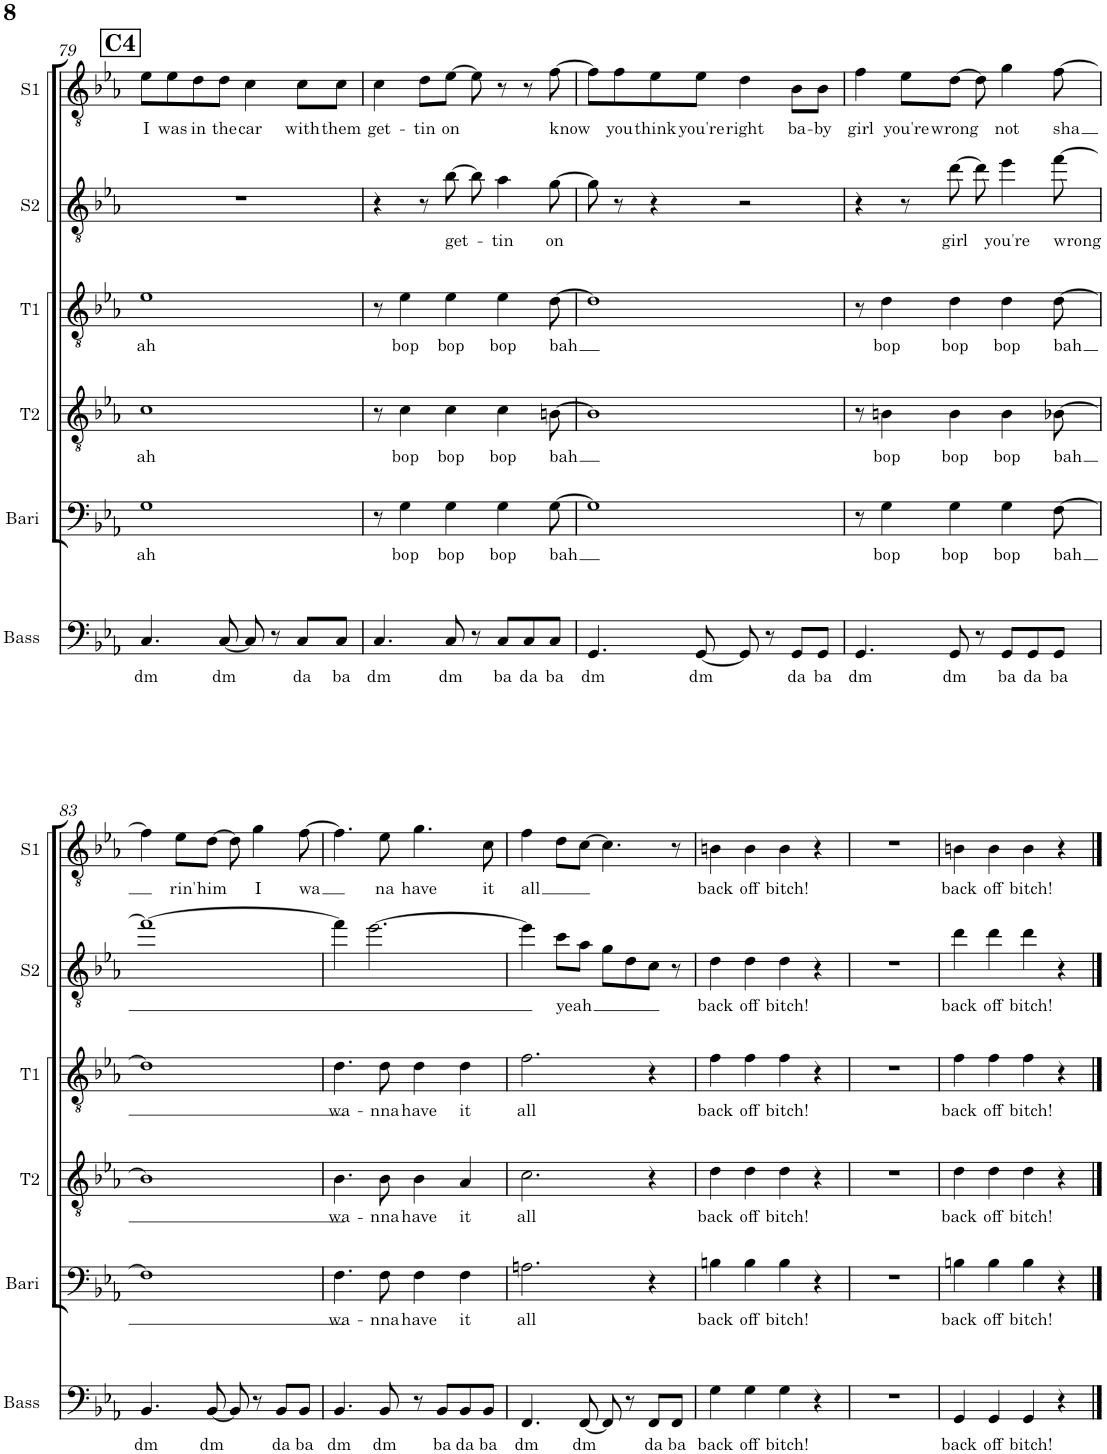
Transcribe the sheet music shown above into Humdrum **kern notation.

**kern	**text	**kern	**text	**kern	**text	**kern	**text	**kern	**text	**kern	**text
*part6	*part6	*part5	*part5	*part4	*part4	*part3	*part3	*part2	*part2	*part1	*part1
*staff6	*staff6	*staff5	*staff5	*staff4	*staff4	*staff3	*staff3	*staff2	*staff2	*staff1	*staff1
*I"Bass	*	*I"Baritone	*	*I"Tenor 2	*	*I"Tenor 1	*	*I"Solo 2	*	*I"Solo 1	*
*I'Bass	*	*I'Bari	*	*I'T2	*	*I'T1	*	*I'S2	*	*I'S1	*
!!LO:PB:g=z
*clefF4	*	*clefF4	*	*clefGv2	*	*clefGv2	*	*clefGv2	*	*clefGv2	*
*Trd7c12	*	*	*	*	*	*	*	*	*	*	*
*k[b-e-a-]	*	*k[b-e-a-]	*	*k[b-e-a-]	*	*k[b-e-a-]	*	*k[b-e-a-]	*	*k[b-e-a-]	*
*M4/4	*	*M4/4	*	*M4/4	*	*M4/4	*	*M4/4	*	*M4/4	*
!!LO:REH:place=s1:a:B:cj:fs=14:t=C4
=79	=79	=79	=79	=79	=79	=79	=79	=79	=79	=79	=79
!	!LO:LY:b	!	!LO:LY:b	!	!LO:LY:b	!	!LO:LY:b	!	!	!	!LO:LY:b
4.C/	dm	1G	ah	1c	ah	1e-	ah	1r	.	8e-\L	I
!	!	!	!	!	!	!	!	!	!	!	!LO:LY:b
.	.	.	.	.	.	.	.	.	.	8e-\	was
!	!	!	!	!	!	!	!	!	!	!	!LO:LY:b
.	.	.	.	.	.	.	.	.	.	8d\	in
!	!LO:LY:b	!	!	!	!	!	!	!	!	!	!LO:LY:b
[8C/	dm	.	.	.	.	.	.	.	.	8d\J	the
!	!	!	!	!	!	!	!	!	!	!	!LO:LY:b
8C/]	.	.	.	.	.	.	.	.	.	4c\	car
8r	.	.	.	.	.	.	.	.	.	.	.
!	!LO:LY:b	!	!	!	!	!	!	!	!	!	!LO:LY:b
8C/L	da	.	.	.	.	.	.	.	.	8c\L	with
!	!LO:LY:b	!	!	!	!	!	!	!	!	!	!LO:LY:b
8C/J	ba	.	.	.	.	.	.	.	.	8c\J	them
=80	=80	=80	=80	=80	=80	=80	=80	=80	=80	=80	=80
!	!LO:LY:b	!	!	!	!	!	!	!	!	!	!LO:LY:b
4.C/	dm	8r	.	8r	.	8r	.	4r	.	4c\	get-
!	!	!	!LO:LY:b	!	!LO:LY:b	!	!LO:LY:b	!	!	!	!
.	.	4G\	bop	4c\	bop	4e-\	bop	.	.	.	.
!	!	!	!	!	!	!	!	!	!	!	!LO:LY:b
.	.	.	.	.	.	.	.	8r	.	8d\L	-tin
!	!LO:LY:b	!	!LO:LY:b	!	!LO:LY:b	!	!LO:LY:b	!	!LO:LY:b	!	!LO:LY:b
8C/	dm	4G\	bop	4c\	bop	4e-\	bop	[8b-\	get-	[8e-\J	on
8r	.	.	.	.	.	.	.	8b-\]	.	8e-\]	.
!	!LO:LY:b	!	!LO:LY:b	!	!LO:LY:b	!	!LO:LY:b	!	!LO:LY:b	!	!
8C/L	ba	4G\	bop	4c\	bop	4e-\	bop	4a-\	-tin	8r	.
!	!LO:LY:b	!	!	!	!	!	!	!	!	!	!
8C/	da	.	.	.	.	.	.	.	.	8r	.
!	!LO:LY:b	!	!LO:LY:b	!	!LO:LY:b	!	!LO:LY:b	!	!LO:LY:b	!	!LO:LY:b
8C/J	ba	[8G\	bah	[8Bn\	bah	[8d\	bah	[8g\	on	[8f\	know
=81	=81	=81	=81	=81	=81	=81	=81	=81	=81	=81	=81
!	!LO:LY:b	!	!	!	!	!	!	!	!	!	!
4.GG/	dm	1G]	.	1B]	.	1d]	.	8g\]	.	8f\L]	.
!	!	!	!	!	!	!	!	!	!	!	!LO:LY:b
.	.	.	.	.	.	.	.	8r	.	8f\	you
!	!	!	!	!	!	!	!	!	!	!	!LO:LY:b
.	.	.	.	.	.	.	.	4r	.	8e-\	think
!	!LO:LY:b	!	!	!	!	!	!	!	!	!	!LO:LY:b
[8GG/	dm	.	.	.	.	.	.	.	.	8e-\J	you're
!	!	!	!	!	!	!	!	!	!	!	!LO:LY:b
8GG/]	.	.	.	.	.	.	.	2r	.	4d\	right
8r	.	.	.	.	.	.	.	.	.	.	.
!	!LO:LY:b	!	!	!	!	!	!	!	!	!	!LO:LY:b
8GG/L	da	.	.	.	.	.	.	.	.	8B-\L	ba-
!	!LO:LY:b	!	!	!	!	!	!	!	!	!	!LO:LY:b
8GG/J	ba	.	.	.	.	.	.	.	.	8B-\J	-by
=82	=82	=82	=82	=82	=82	=82	=82	=82	=82	=82	=82
!	!LO:LY:b	!	!	!	!	!	!	!	!	!	!LO:LY:b
4.GG/	dm	8r	.	8r	.	8r	.	4r	.	4f\	girl
!	!	!	!LO:LY:b	!	!LO:LY:b	!	!LO:LY:b	!	!	!	!
.	.	4G\	bop	4Bn\	bop	4d\	bop	.	.	.	.
!	!	!	!	!	!	!	!	!	!	!	!LO:LY:b
.	.	.	.	.	.	.	.	8r	.	8e-\L	you're
!	!LO:LY:b	!	!LO:LY:b	!	!LO:LY:b	!	!LO:LY:b	!	!LO:LY:b	!	!LO:LY:b
8GG/	dm	4G\	bop	4B\	bop	4d\	bop	[8dd\	girl	[8d\J	wrong
8r	.	.	.	.	.	.	.	8dd\]	.	8d\]	.
!	!LO:LY:b	!	!LO:LY:b	!	!LO:LY:b	!	!LO:LY:b	!	!LO:LY:b	!	!LO:LY:b
8GG/L	ba	4G\	bop	4B\	bop	4d\	bop	4ee-\	you're	4g\	not
!	!LO:LY:b	!	!	!	!	!	!	!	!	!	!
8GG/	da	.	.	.	.	.	.	.	.	.	.
!	!LO:LY:b	!	!LO:LY:b	!	!LO:LY:b	!	!LO:LY:b	!	!LO:LY:b	!	!LO:LY:b
8GG/J	ba	[8F\	bah	[8B-X\	bah	[8d\	bah	[8ff\	wrong	[8f\	sha
!!LO:LB:g=z
=83	=83	=83	=83	=83	=83	=83	=83	=83	=83	=83	=83
!	!LO:LY:b	!	!	!	!	!	!	!	!	!	!
4.BB-/	dm	1F]	.	1B-]	.	1d]	.	1ff_	.	4f\]	.
!	!	!	!	!	!	!	!	!	!	!	!LO:LY:b
.	.	.	.	.	.	.	.	.	.	8e-\L	rin'
!	!LO:LY:b	!	!	!	!	!	!	!	!	!	!LO:LY:b
[8BB-/	dm	.	.	.	.	.	.	.	.	[8d\J	him
8BB-/]	.	.	.	.	.	.	.	.	.	8d\]	.
!	!	!	!	!	!	!	!	!	!	!	!LO:LY:b
8r	.	.	.	.	.	.	.	.	.	4g\	I
!	!LO:LY:b	!	!	!	!	!	!	!	!	!	!
8BB-/L	da	.	.	.	.	.	.	.	.	.	.
!	!LO:LY:b	!	!	!	!	!	!	!	!	!	!LO:LY:b
8BB-/J	ba	.	.	.	.	.	.	.	.	[8f\	wa
=84	=84	=84	=84	=84	=84	=84	=84	=84	=84	=84	=84
!	!LO:LY:b	!	!LO:LY:b	!	!LO:LY:b	!	!LO:LY:b	!	!	!	!
4.BB-/	dm	4.F\	wa-	4.B-\	wa-	4.d\	wa-	4ff\]	.	4.f\]	.
.	.	.	.	.	.	.	.	[2.ee-\	.	.	.
!	!LO:LY:b	!	!LO:LY:b	!	!LO:LY:b	!	!LO:LY:b	!	!	!	!LO:LY:b
8BB-/	dm	8F\	-nna	8B-\	-nna	8d\	-nna	.	.	8e-\	na
!	!	!	!LO:LY:b	!	!LO:LY:b	!	!LO:LY:b	!	!	!	!LO:LY:b
8r	.	4F\	have	4B-\	have	4d\	have	.	.	4.g\	have
!	!LO:LY:b	!	!	!	!	!	!	!	!	!	!
8BB-/L	ba	.	.	.	.	.	.	.	.	.	.
!	!LO:LY:b	!	!LO:LY:b	!	!LO:LY:b	!	!LO:LY:b	!	!	!	!
8BB-/	da	4F\	it	4A-/	it	4d\	it	.	.	.	.
!	!LO:LY:b	!	!	!	!	!	!	!	!	!	!LO:LY:b
8BB-/J	ba	.	.	.	.	.	.	.	.	8c\	it
=85	=85	=85	=85	=85	=85	=85	=85	=85	=85	=85	=85
!	!LO:LY:b	!	!LO:LY:b	!	!LO:LY:b	!	!LO:LY:b	!	!	!	!LO:LY:b
4.FF/	dm	2.An\	all	2.c\	all	2.f\	all	4ee-\]	.	4f\	all
!	!	!	!	!	!	!	!	!	!LO:LY:b	!	!
.	.	.	.	.	.	.	.	8cc\L	yeah	8d\L	.
!	!LO:LY:b	!	!	!	!	!	!	!	!	!	!
[8FF/	dm	.	.	.	.	.	.	8a-\J	.	[8c\J	.
8FF/]	.	.	.	.	.	.	.	8g\L	.	4.c\]	.
8r	.	.	.	.	.	.	.	8d\	.	.	.
!	!LO:LY:b	!	!	!	!	!	!	!	!	!	!
8FF/L	da	4r	.	4r	.	4r	.	8c\J	.	.	.
!	!LO:LY:b	!	!	!	!	!	!	!	!	!	!
8FF/J	ba	.	.	.	.	.	.	8r	.	8r	.
=86	=86	=86	=86	=86	=86	=86	=86	=86	=86	=86	=86
!	!LO:LY:b	!	!LO:LY:b	!	!LO:LY:b	!	!LO:LY:b	!	!LO:LY:b	!	!LO:LY:b
4G\	back	4Bn\	back	4d\	back	4f\	back	4d\	back	4Bn\	back
!	!LO:LY:b	!	!LO:LY:b	!	!LO:LY:b	!	!LO:LY:b	!	!LO:LY:b	!	!LO:LY:b
4G\	off	4B\	off	4d\	off	4f\	off	4d\	off	4B\	off
!	!LO:LY:b	!	!LO:LY:b	!	!LO:LY:b	!	!LO:LY:b	!	!LO:LY:b	!	!LO:LY:b
4G\	bitch!	4B\	bitch!	4d\	bitch!	4f\	bitch!	4d\	bitch!	4B\	bitch!
4r	.	4r	.	4r	.	4r	.	4r	.	4r	.
=87	=87	=87	=87	=87	=87	=87	=87	=87	=87	=87	=87
1r	.	1r	.	1r	.	1r	.	1r	.	1r	.
=88	=88	=88	=88	=88	=88	=88	=88	=88	=88	=88	=88
!	!LO:LY:b	!	!LO:LY:b	!	!LO:LY:b	!	!LO:LY:b	!	!LO:LY:b	!	!LO:LY:b
4GG/	back	4Bn\	back	4d\	back	4f\	back	4dd\	back	4Bn\	back
!	!LO:LY:b	!	!LO:LY:b	!	!LO:LY:b	!	!LO:LY:b	!	!LO:LY:b	!	!LO:LY:b
4GG/	off	4B\	off	4d\	off	4f\	off	4dd\	off	4B\	off
!	!LO:LY:b	!	!LO:LY:b	!	!LO:LY:b	!	!LO:LY:b	!	!LO:LY:b	!	!LO:LY:b
4GG/	bitch!	4B\	bitch!	4d\	bitch!	4f\	bitch!	4dd\	bitch!	4B\	bitch!
4r	.	4r	.	4r	.	4r	.	4r	.	4r	.
==	==	==	==	==	==	==	==	==	==	==	==
*-	*-	*-	*-	*-	*-	*-	*-	*-	*-	*-	*-
